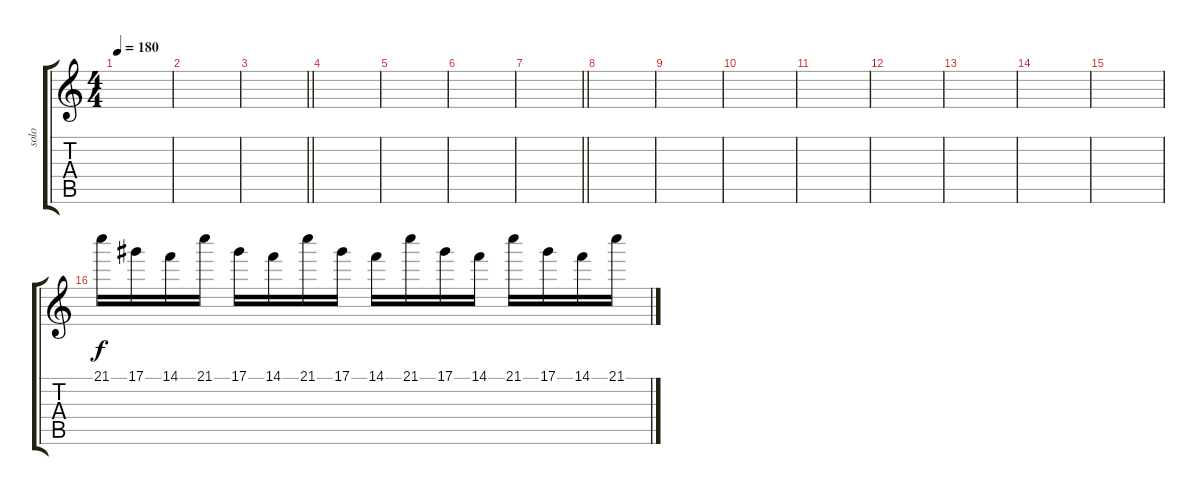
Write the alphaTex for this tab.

\track ("solo" "solo") {instrument overdrivenguitar}
\staff {score tabs}
\tuning (Eb4 Bb3 Gb3 Db3 Ab2 Eb2) {hide}
\ts (4 4)
\tempo 180
\clef g2
\ks c
|
|
\barLineRight lightlight
|
|
|
|
\barLineRight lightlight
|
|
|
|
|
|
|
|
|
21.1.16 17.1.16 14.1.16 21.1.16 17.1.16 14.1.16 21.1.16 17.1.16 14.1.16 21.1.16 17.1.16 14.1.16 21.1.16 17.1.16 14.1.16 21.1.16
